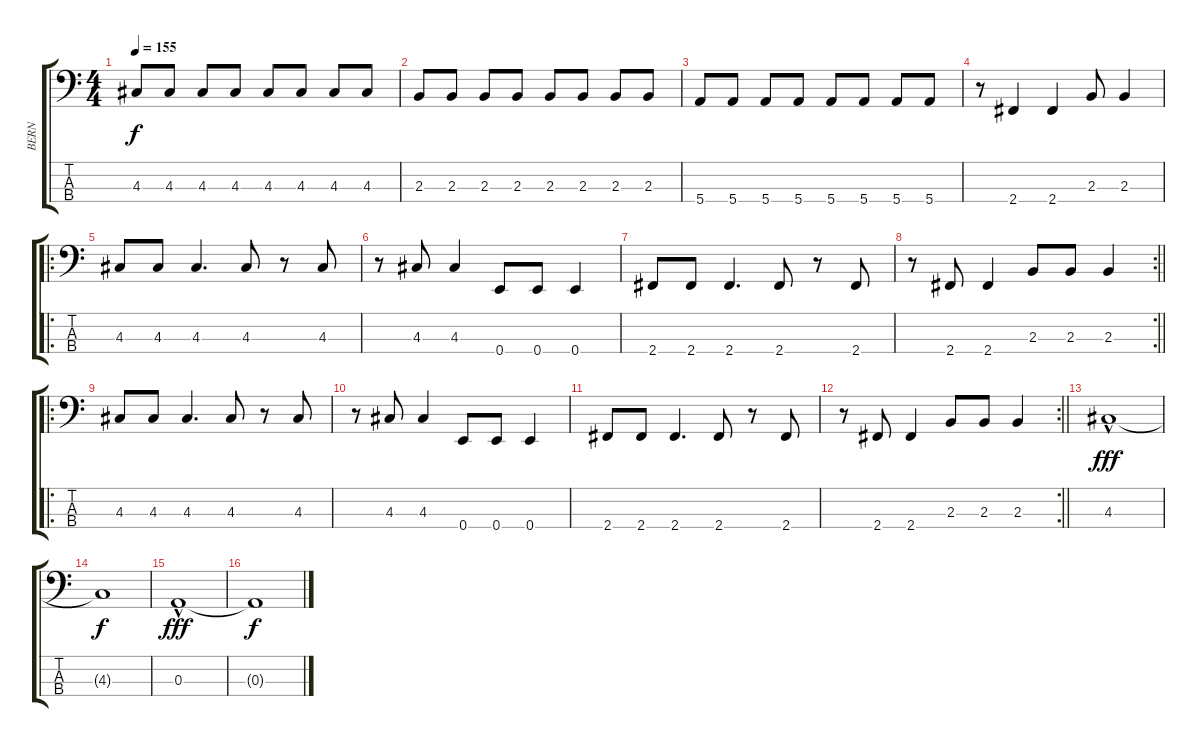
\track ("BERN" "BERN") {instrument electricbassfinger}
\staff {score tabs}
\tuning (G2 D2 A1 E1) {hide}
\ts (4 4)
\tempo 155
\clef f4
\ks c
4.3.8{dy f} 4.3.8 4.3.8 4.3.8 4.3.8 4.3.8 4.3.8 4.3.8 |
2.3.8 2.3.8 2.3.8 2.3.8 2.3.8 2.3.8 2.3.8 2.3.8 |
5.4.8 5.4.8 5.4.8 5.4.8 5.4.8 5.4.8 5.4.8 5.4.8 |
r.8 2.4.4 2.4.4 2.3.8 2.3.4 |
\ro
4.3.8 4.3.8 4.3.4{d} 4.3.8 r.8 4.3.8 |
r.8 4.3.8 4.3.4 0.4.8 0.4.8 0.4.4 |
2.4.8 2.4.8 2.4.4{d} 2.4.8 r.8 2.4.8 |
\rc 2
\barLineRight lightlight
r.8 2.4.8 2.4.4 2.3.8 2.3.8 2.3.4 |
\ro
4.3.8 4.3.8 4.3.4{d} 4.3.8 r.8 4.3.8 |
r.8 4.3.8 4.3.4 0.4.8 0.4.8 0.4.4 |
2.4.8 2.4.8 2.4.4{d} 2.4.8 r.8 2.4.8 |
\rc 2
\barLineRight lightlight
r.8 2.4.8 2.4.4 2.3.8 2.3.8 2.3.4 |
4.3{hac}.1{dy fff} |
4.3{t}.1{dy f} |
0.3{hac}.1{dy fff} |
0.3{t}.1{dy f}
